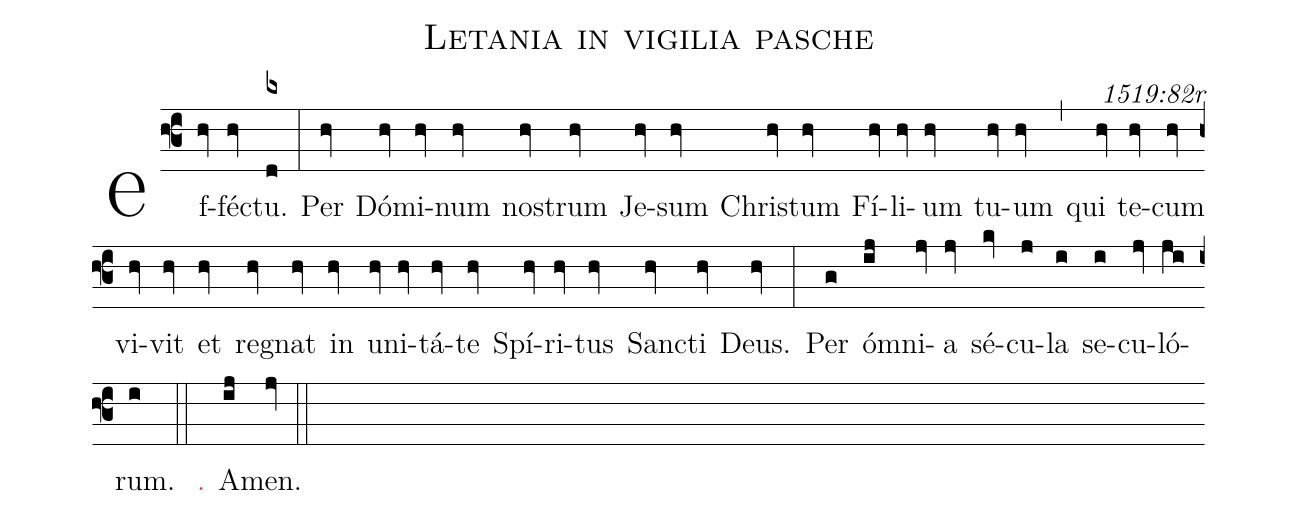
name: Letania in vigilia pasche;
commentary: 1519:82r;
%%
(f3) ef(hv)féc(hv)tu.(dr6) (:)

Per(hv) Dó(hv)mi(hv)num(hv) nos(hv)trum(hv) Je(hv)sum(hv) Chris(hv)tum(hv) Fí(hv)li(hv)um(hv) tu(hv)um(hv) (,)
qui(hv) te(hv)cum(hv) vi(hv)vit(hv) et(hv) reg(hv)nat(hv) in(hv) u(hv)ni(hv)tá(hv)te(hv) Spí(hv)ri(hv)tus(hv) Sanc(hv)ti(hv) Deus.(hv) (:)

Per(g) óm(ij)ni(jv)a(jv) sé(kv)cu(j)la(i) se(i)cu(jv)ló(ji)rum.(i) (::)

<c>℟.</c> A(ij)men.(jv) (::)
